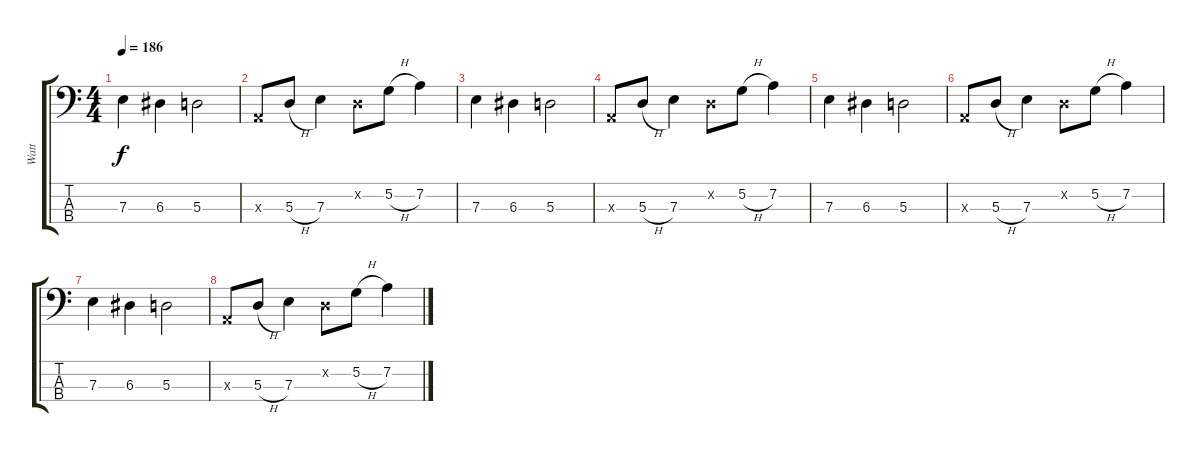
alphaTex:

\track ("Watt" "Watt") {instrument electricbassfinger}
\staff {score tabs}
\tuning (G2 D2 A1 E1) {hide}
\ts (4 4)
\tempo 186
\clef f4
\ks c
7.3.4{dy f} 6.3.4 5.3.2 |
0.3{x}.8 5.3{h}.8 7.3.4 0.2{x}.8 5.2{h}.8 7.2.4 |
7.3.4 6.3.4 5.3.2 |
0.3{x}.8 5.3{h}.8 7.3.4 0.2{x}.8 5.2{h}.8 7.2.4 |
7.3.4 6.3.4 5.3.2 |
0.3{x}.8 5.3{h}.8 7.3.4 0.2{x}.8 5.2{h}.8 7.2.4 |
7.3.4 6.3.4 5.3.2 |
0.3{x}.8 5.3{h}.8 7.3.4 0.2{x}.8 5.2{h}.8 7.2.4
